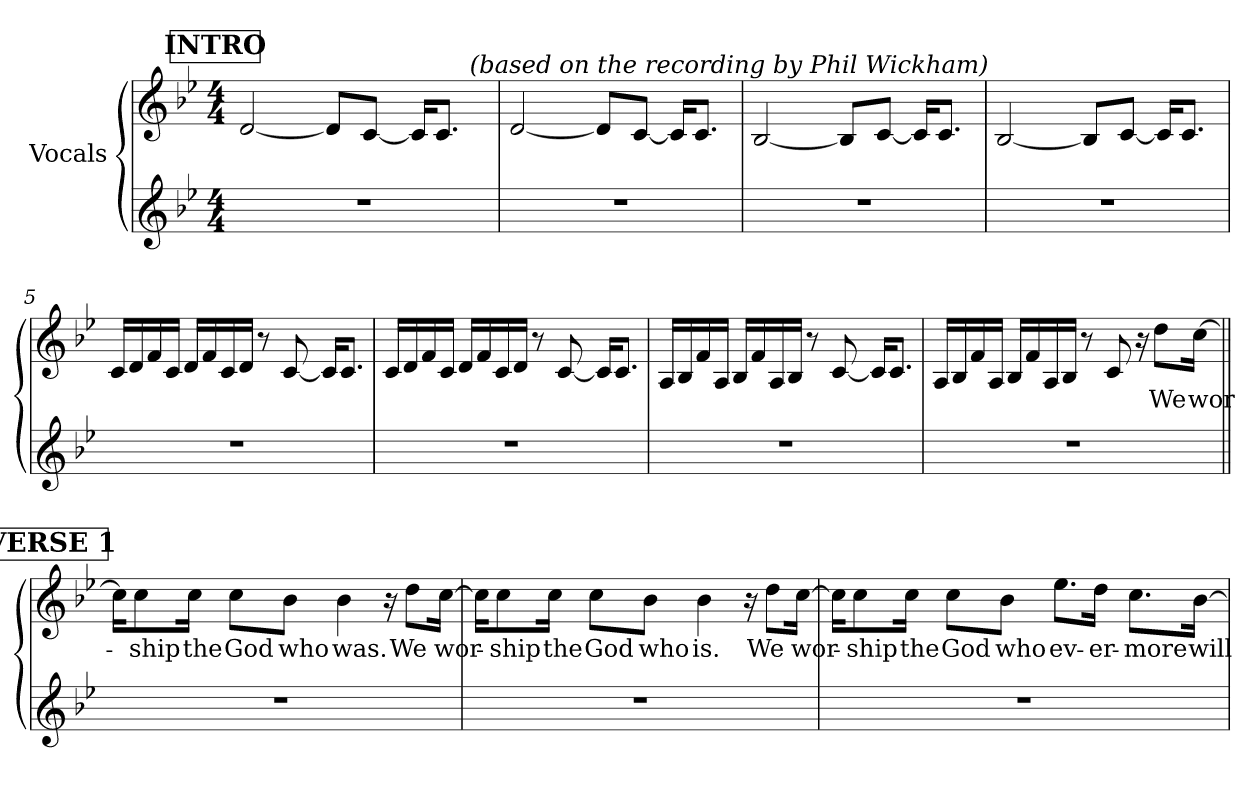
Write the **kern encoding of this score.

**kern	**kern	**text
*part2	*part1	*part1
*staff2	*staff1	*staff1
*	*I"Vocals	*
*clefG2	*clefG2	*
*k[b-e-]	*k[b-e-]	*
*B-:	*B-:	*
*M4/4	*M4/4	*
*MM86	*MM86	*
!!LO:REH:place=s1:a:B:t=INTRO
=1	=1	=1
*	*^	*
1r	[2d!/	3%2ryy	.
.	8d!/L]	.	.
.	[8c!/J	.	.
.	.	6.ryy	.
.	16c!/KL]	.	.
.	8.c!/J	.	.
!	!	!LO:TX:a:i:t=(based on the recording by Phil Wickham)	!
.	.	12ryy	.
*	*v	*v	*
=2	=2	=2
1r	[2d!/	.
.	8d!/L]	.
.	[8c!/J	.
.	16c!/KL]	.
.	8.c!/J	.
=3	=3	=3
1r	[2B-!/	.
.	8B-!/L]	.
.	[8c!/J	.
.	16c!/KL]	.
.	8.c!/J	.
=4	=4	=4
1r	[2B-!/	.
.	8B-!/L]	.
.	[8c!/J	.
.	16c!/KL]	.
.	8.c!/J	.
!!LO:LB:g=z
=5	=5	=5
1r	16c!/LL	.
.	16d!/	.
.	16f!/	.
.	16c!/JJ	.
.	16d!/LL	.
.	16f!/	.
.	16c!/	.
.	16d!/JJ	.
.	8r	.
.	[8c!/	.
.	16c!/KL]	.
.	8.c!/J	.
=6	=6	=6
1r	16c!/LL	.
.	16d!/	.
.	16f!/	.
.	16c!/JJ	.
.	16d!/LL	.
.	16f!/	.
.	16c!/	.
.	16d!/JJ	.
.	8r	.
.	[8c!/	.
.	16c!/KL]	.
.	8.c!/J	.
!!LO:LB:g=z
=7	=7	=7
1r	16A!/LL	.
.	16B-!/	.
.	16f!/	.
.	16A!/JJ	.
.	16B-!/LL	.
.	16f!/	.
.	16A!/	.
.	16B-!/JJ	.
.	8r	.
.	[8c!/	.
.	16c!/KL]	.
.	8.c!/J	.
=8	=8	=8
1r	16A!/LL	.
.	16B-!/	.
.	16f!/	.
.	16A!/JJ	.
.	16B-!/LL	.
.	16f!/	.
.	16A!/	.
.	16B-!/JJ	.
.	8r	.
.	8c!/	.
!	!	!LO:LY:b
.	16r	1.
!	!	!LO:LY:b
.	8dd\L	We
!	!	!LO:LY:b
.	[16cc\Jk	wor-
!!LO:LB:g=z
!!LO:REH:place=s1:a:B:t=VERSE 1
=9||	=9||	=9||
1r	16cc\KL]	.
!	!	!LO:LY:b
.	8cc\	-ship
!	!	!LO:LY:b
.	16cc\Jk	the
!	!	!LO:LY:b
.	8cc\L	God
!	!	!LO:LY:b
.	8b-\J	who
!	!	!LO:LY:b
.	4b-\	was.
.	16r	.
!	!	!LO:LY:b
.	8dd\L	We
!	!	!LO:LY:b
.	[16cc\Jk	wor-
=10	=10	=10
1r	16cc\KL]	.
!	!	!LO:LY:b
.	8cc\	-ship
!	!	!LO:LY:b
.	16cc\Jk	the
!	!	!LO:LY:b
.	8cc\L	God
!	!	!LO:LY:b
.	8b-\J	who
!	!	!LO:LY:b
.	4b-\	is.
.	16r	.
!	!	!LO:LY:b
.	8dd\L	We
!	!	!LO:LY:b
.	[16cc\Jk	wor-
!!LO:LB:g=z
=11	=11	=11
1r	16cc\KL]	.
!	!	!LO:LY:b
.	8cc\	-ship
!	!	!LO:LY:b
.	16cc\Jk	the
!	!	!LO:LY:b
.	8cc\L	God
!	!	!LO:LY:b
.	8b-\J	who
!	!	!LO:LY:b
.	8.ee-\L	ev-
!	!	!LO:LY:b
.	16dd\Jk	-er-
!	!	!LO:LY:b
.	8.cc\L	-more
!	!	!LO:LY:b
.	[16b-\Jk	will
=	=	=
*-	*-	*-
